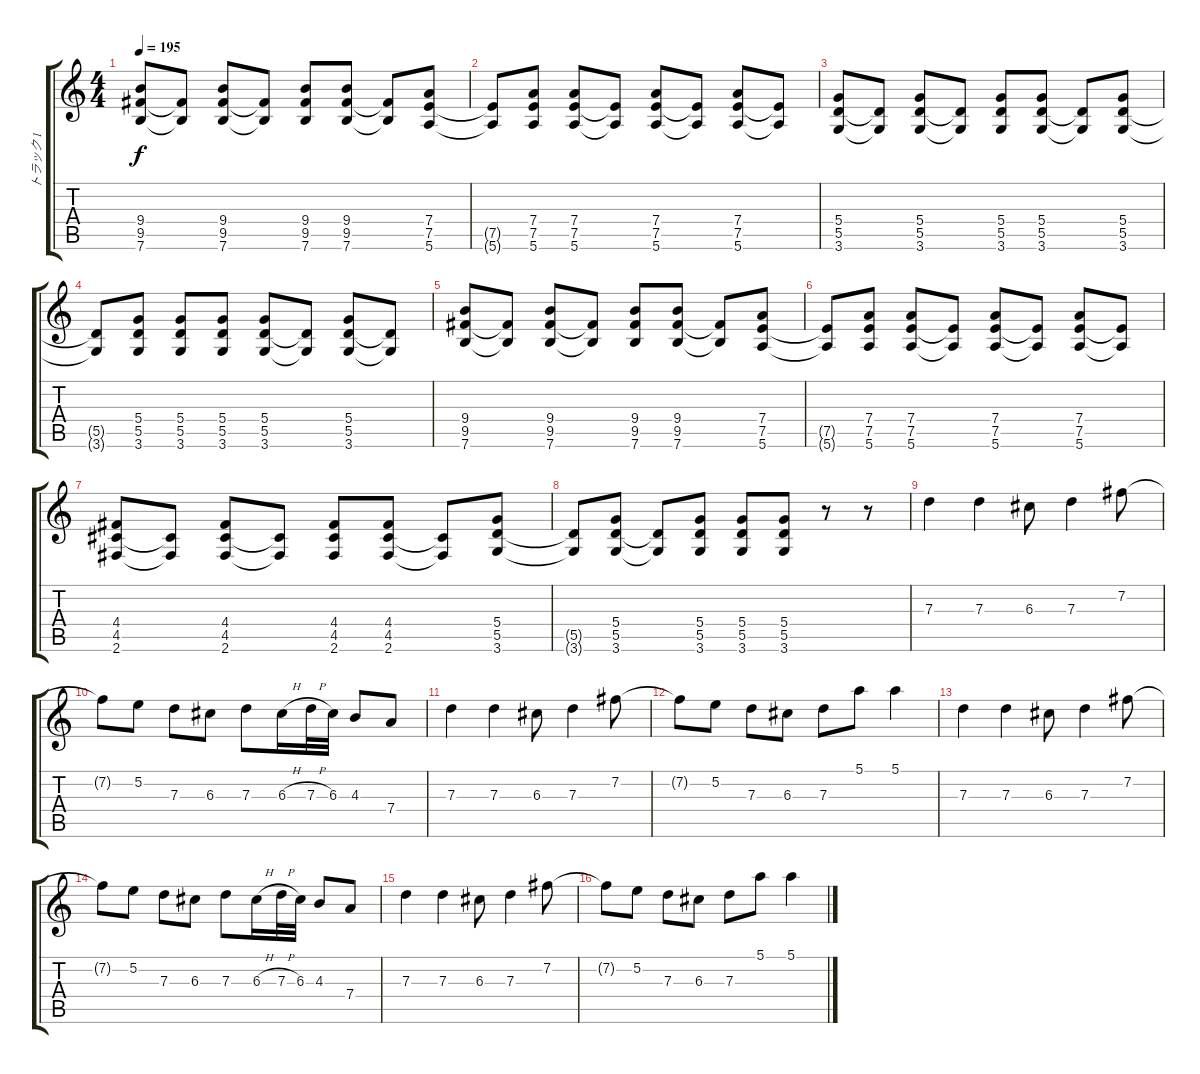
\track ("トラック 1" "トラック 1") {instrument overdrivenguitar}
\staff {score tabs}
\tuning (E4 B3 G3 D3 A2 E2) {hide}
\ts (4 4)
\tempo 195
\clef g2
\ks c
(9.4 9.5 7.6).8{dy f} (9.5{t} 7.6{t}).8 (9.4 9.5 7.6).8 (9.5{t} 7.6{t}).8 (9.4 9.5 7.6).8 (9.4 9.5 7.6).8 (9.5{t} 7.6{t}).8 (7.4 7.5 5.6).8 |
(7.5{t} 5.6{t}).8 (7.4 7.5 5.6).8 (7.4 7.5 5.6).8 (7.5{t} 5.6{t}).8 (7.4 7.5 5.6).8 (7.5{t} 5.6{t}).8 (7.4 7.5 5.6).8 (7.5{t} 5.6{t}).8 |
(5.4 5.5 3.6).8 (5.5{t} 3.6{t}).8 (5.4 5.5 3.6).8 (5.5{t} 3.6{t}).8 (5.4 5.5 3.6).8 (5.4 5.5 3.6).8 (5.5{t} 3.6{t}).8 (5.4 5.5 3.6).8 |
(5.5{t} 3.6{t}).8 (5.4 5.5 3.6).8 (5.4 5.5 3.6).8 (5.4 5.5 3.6).8 (5.4 5.5 3.6).8 (5.5{t} 3.6{t}).8 (5.4 5.5 3.6).8 (5.5{t} 3.6{t}).8 |
(9.4 9.5 7.6).8 (9.5{t} 7.6{t}).8 (9.4 9.5 7.6).8 (9.5{t} 7.6{t}).8 (9.4 9.5 7.6).8 (9.4 9.5 7.6).8 (9.5{t} 7.6{t}).8 (7.4 7.5 5.6).8 |
(7.5{t} 5.6{t}).8 (7.4 7.5 5.6).8 (7.4 7.5 5.6).8 (7.5{t} 5.6{t}).8 (7.4 7.5 5.6).8 (7.5{t} 5.6{t}).8 (7.4 7.5 5.6).8 (7.5{t} 5.6{t}).8 |
(4.4 4.5 2.6).8 (4.5{t} 2.6{t}).8 (4.4 4.5 2.6).8 (4.5{t} 2.6{t}).8 (4.4 4.5 2.6).8 (4.4 4.5 2.6).8 (4.5{t} 2.6{t}).8 (5.4 5.5 3.6).8 |
(5.5{t} 3.6{t}).8 (5.4 5.5 3.6).8 (5.5{t} 3.6{t}).8 (5.4 5.5 3.6).8 (5.4 5.5 3.6).8 (5.4 5.5 3.6).8 r.8 r.8 |
7.3.4 7.3.4 6.3.8 7.3.4 7.2.8 |
7.2{t}.8 5.2.8 7.3.8 6.3.8 7.3.8 6.3{h}.16 7.3{h}.32 6.3.32 4.3.8 7.4.8 |
7.3.4 7.3.4 6.3.8 7.3.4 7.2.8 |
7.2{t}.8 5.2.8 7.3.8 6.3.8 7.3.8 5.1.8 5.1.4 |
7.3.4 7.3.4 6.3.8 7.3.4 7.2.8 |
7.2{t}.8 5.2.8 7.3.8 6.3.8 7.3.8 6.3{h}.16 7.3{h}.32 6.3.32 4.3.8 7.4.8 |
7.3.4 7.3.4 6.3.8 7.3.4 7.2.8 |
7.2{t}.8 5.2.8 7.3.8 6.3.8 7.3.8 5.1.8 5.1.4
